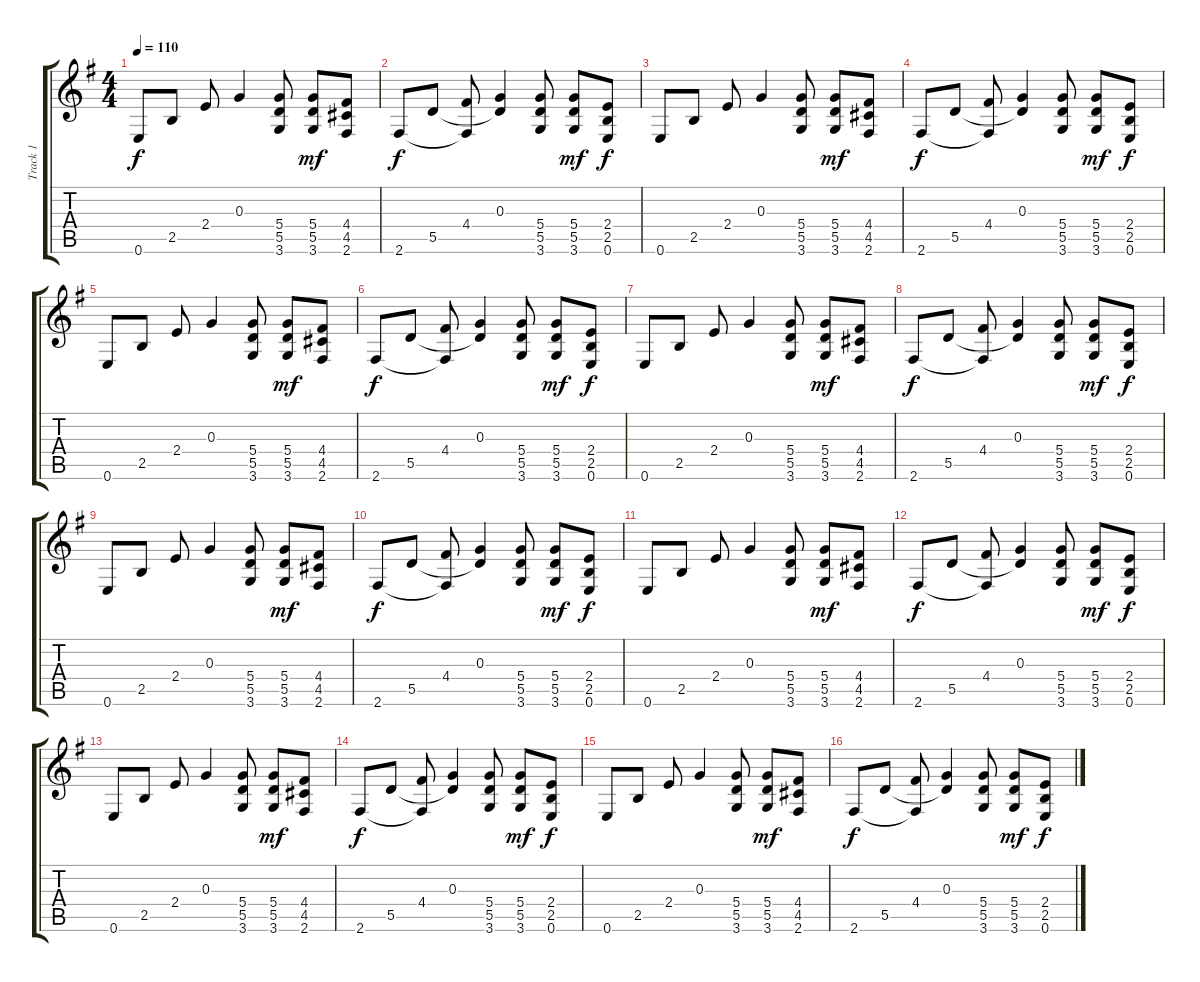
\track ("Track 1" "Track 1") {instrument overdrivenguitar}
\staff {score tabs}
\tuning (E4 B3 G3 D3 A2 E2) {hide}
\ts (4 4)
\tempo 110
\clef g2
\ks eminor
0.6.8{dy f} 2.5.8 2.4.8 0.3.4 (5.4 5.5 3.6).8 (5.4 5.5 3.6).8{dy mf} (4.4 4.5 2.6).8 |
2.6.8{dy f} 5.5.8 (4.4 2.6{t}).8 (0.3 5.5{t}).4 (5.4 5.5 3.6).8 (5.4 5.5 3.6).8{dy mf} (2.4 2.5 0.6).8{dy f} |
0.6.8 2.5.8 2.4.8 0.3.4 (5.4 5.5 3.6).8 (5.4 5.5 3.6).8{dy mf} (4.4 4.5 2.6).8 |
2.6.8{dy f} 5.5.8 (4.4 2.6{t}).8 (0.3 5.5{t}).4 (5.4 5.5 3.6).8 (5.4 5.5 3.6).8{dy mf} (2.4 2.5 0.6).8{dy f} |
0.6.8 2.5.8 2.4.8 0.3.4 (5.4 5.5 3.6).8 (5.4 5.5 3.6).8{dy mf} (4.4 4.5 2.6).8 |
2.6.8{dy f} 5.5.8 (4.4 2.6{t}).8 (0.3 5.5{t}).4 (5.4 5.5 3.6).8 (5.4 5.5 3.6).8{dy mf} (2.4 2.5 0.6).8{dy f} |
0.6.8 2.5.8 2.4.8 0.3.4 (5.4 5.5 3.6).8 (5.4 5.5 3.6).8{dy mf} (4.4 4.5 2.6).8 |
2.6.8{dy f} 5.5.8 (4.4 2.6{t}).8 (0.3 5.5{t}).4 (5.4 5.5 3.6).8 (5.4 5.5 3.6).8{dy mf} (2.4 2.5 0.6).8{dy f} |
0.6.8 2.5.8 2.4.8 0.3.4 (5.4 5.5 3.6).8 (5.4 5.5 3.6).8{dy mf} (4.4 4.5 2.6).8 |
2.6.8{dy f} 5.5.8 (4.4 2.6{t}).8 (0.3 5.5{t}).4 (5.4 5.5 3.6).8 (5.4 5.5 3.6).8{dy mf} (2.4 2.5 0.6).8{dy f} |
0.6.8 2.5.8 2.4.8 0.3.4 (5.4 5.5 3.6).8 (5.4 5.5 3.6).8{dy mf} (4.4 4.5 2.6).8 |
2.6.8{dy f} 5.5.8 (4.4 2.6{t}).8 (0.3 5.5{t}).4 (5.4 5.5 3.6).8 (5.4 5.5 3.6).8{dy mf} (2.4 2.5 0.6).8{dy f} |
0.6.8 2.5.8 2.4.8 0.3.4 (5.4 5.5 3.6).8 (5.4 5.5 3.6).8{dy mf} (4.4 4.5 2.6).8 |
2.6.8{dy f} 5.5.8 (4.4 2.6{t}).8 (0.3 5.5{t}).4 (5.4 5.5 3.6).8 (5.4 5.5 3.6).8{dy mf} (2.4 2.5 0.6).8{dy f} |
0.6.8 2.5.8 2.4.8 0.3.4 (5.4 5.5 3.6).8 (5.4 5.5 3.6).8{dy mf} (4.4 4.5 2.6).8 |
2.6.8{dy f} 5.5.8 (4.4 2.6{t}).8 (0.3 5.5{t}).4 (5.4 5.5 3.6).8 (5.4 5.5 3.6).8{dy mf} (2.4 2.5 0.6).8{dy f}
